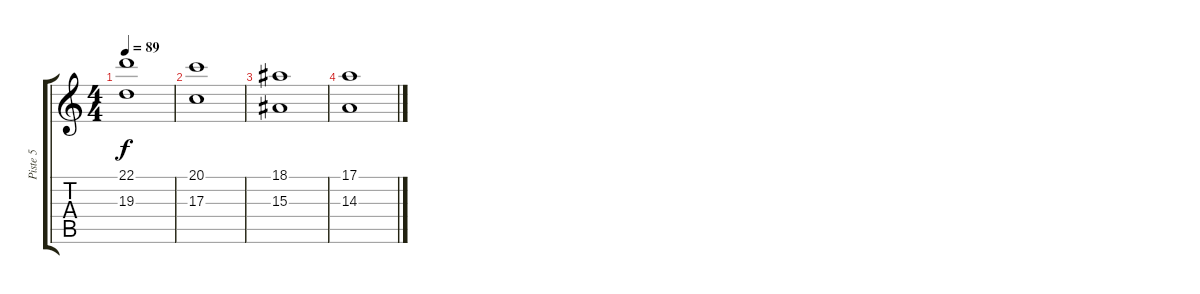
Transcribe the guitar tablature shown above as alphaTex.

\track ("Piste 5" "Piste 5") {instrument synthstrings1}
\staff {score tabs}
\tuning (E4 B3 G3 D3 A2 E2) {hide}
\ts (4 4)
\tempo 89
\clef g2
\ks c
(22.1 19.3).1{dy f} |
(20.1 17.3).1 |
(18.1 15.3).1 |
(17.1 14.3).1
